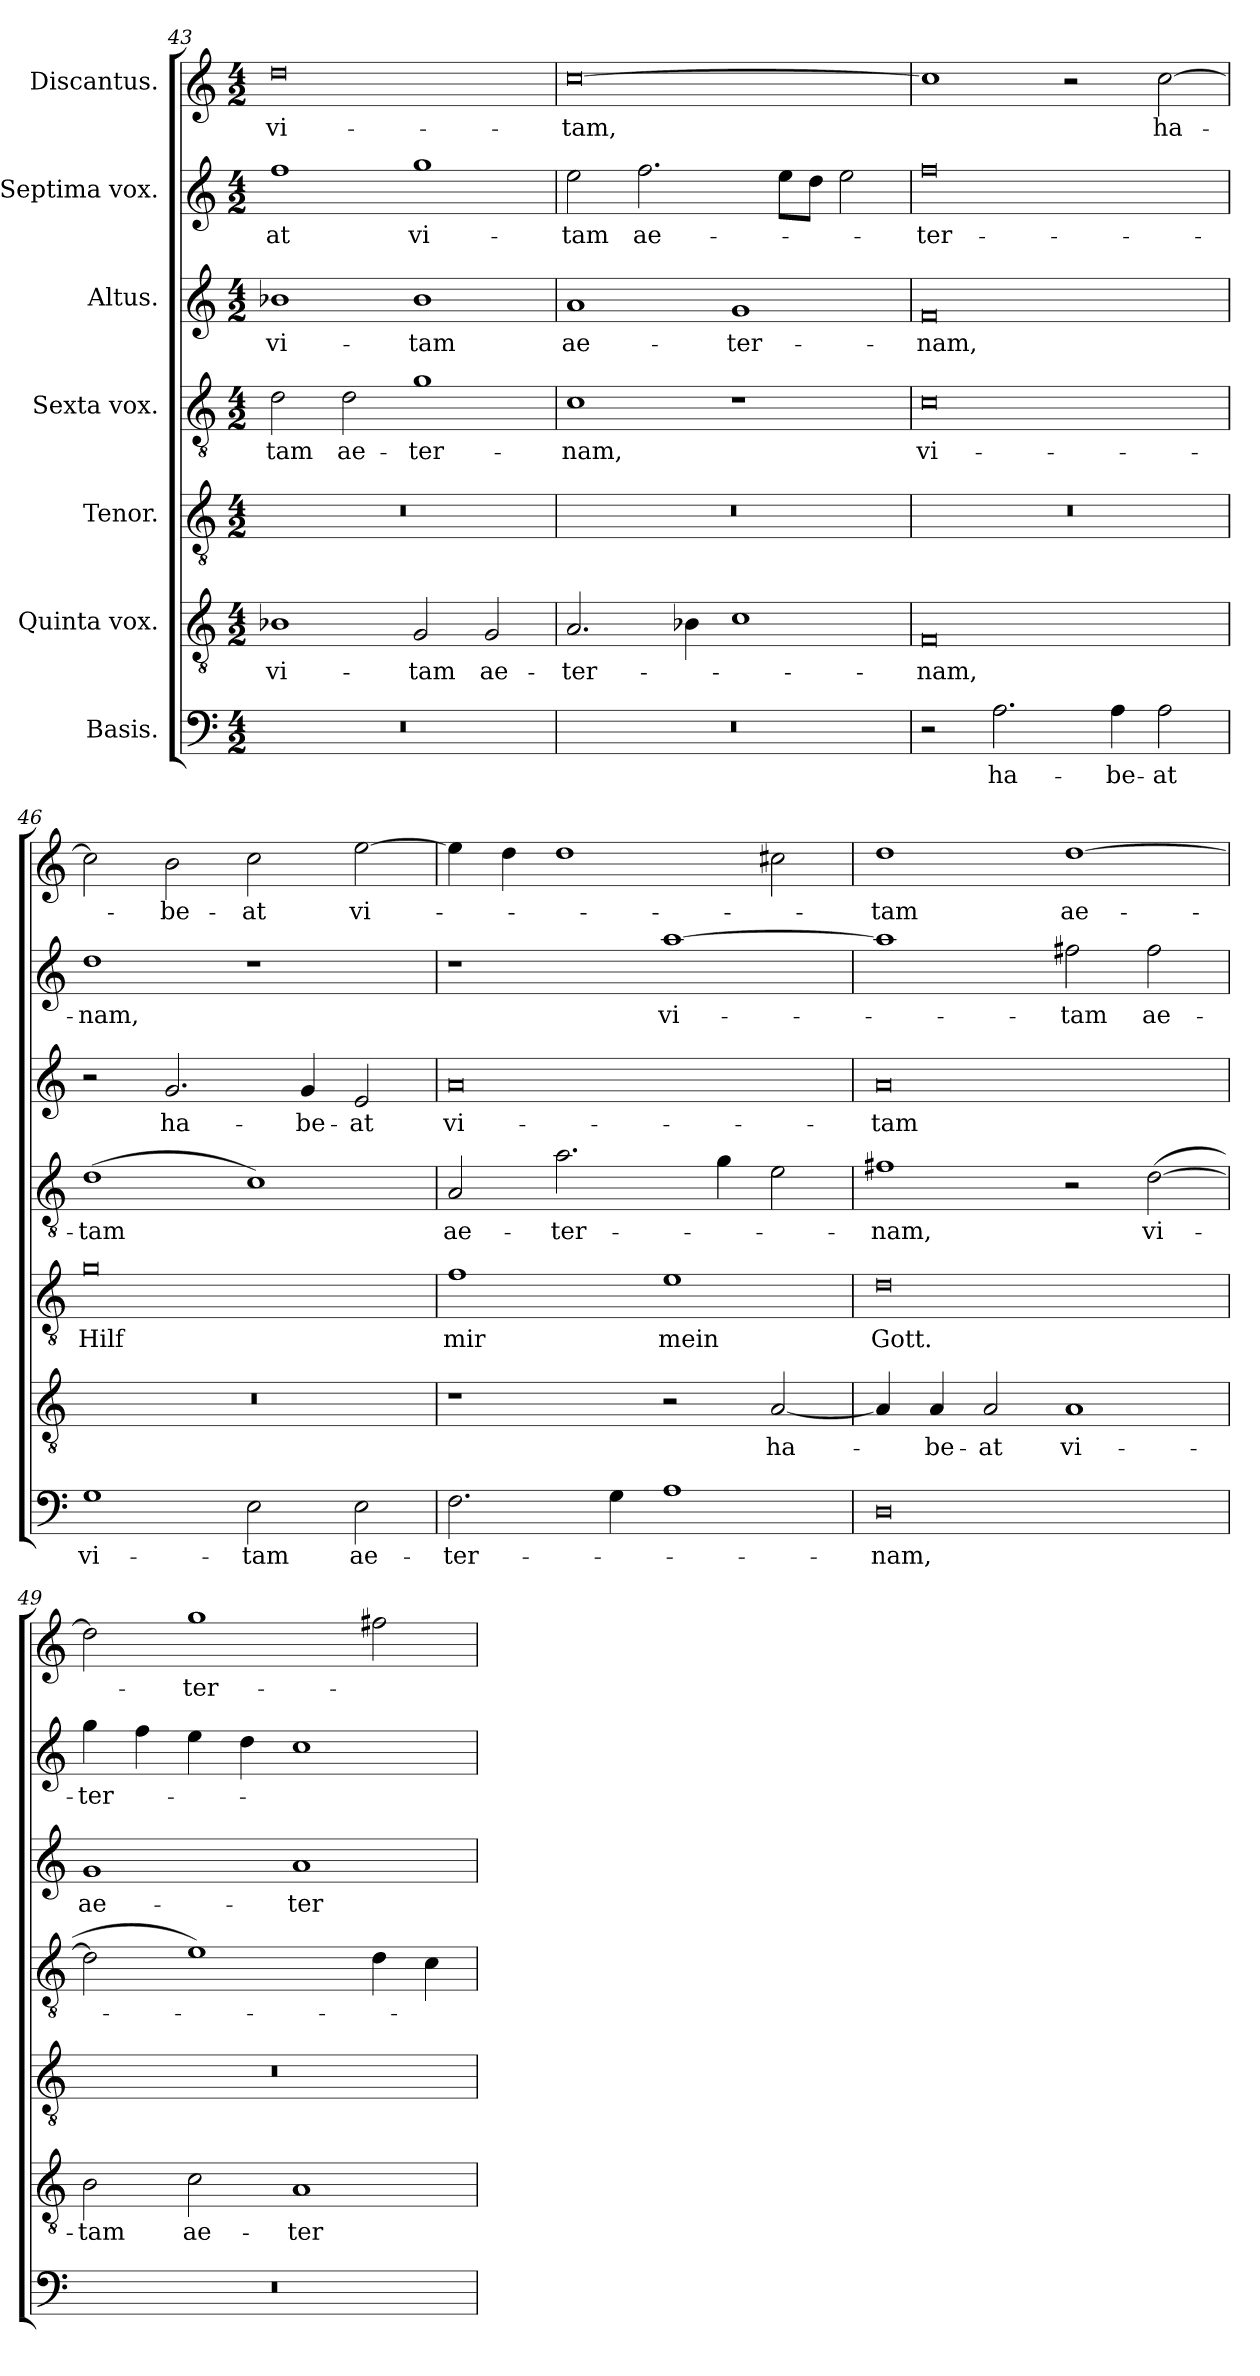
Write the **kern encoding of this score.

**kern	**text	**kern	**text	**kern	**text	**kern	**text	**kern	**text	**kern	**text	**kern	**text
*part7	*part7	*part6	*part6	*part5	*part5	*part4	*part4	*part3	*part3	*part2	*part2	*part1	*part1
*staff7	*staff7	*staff6	*staff6	*staff5	*staff5	*staff4	*staff4	*staff3	*staff3	*staff2	*staff2	*staff1	*staff1
*I"Basis.	*	*I"Quinta vox.	*	*I"Tenor.	*	*I"Sexta vox.	*	*I"Altus.	*	*I"Septima vox.	*	*I"Discantus.	*
*clefF4	*	*clefGv2	*	*clefGv2	*	*clefGv2	*	*clefG2	*	*clefG2	*	*clefG2	*
*k[]	*	*k[]	*	*k[]	*	*k[]	*	*k[]	*	*k[]	*	*k[]	*
*M4/2	*	*M4/2	*	*M4/2	*	*M4/2	*	*M4/2	*	*M4/2	*	*M4/2	*
=43	=43	=43	=43	=43	=43	=43	=43	=43	=43	=43	=43	=43	=43
!	!	!	!LO:LY:b	!	!	!	!LO:LY:b	!	!LO:LY:b	!	!LO:LY:b	!	!LO:LY:b
0r	.	1B-X	vi-	0r	.	2d\	-tam	1b-X	vi-	1ff	-at	0dd	vi-
!	!	!	!	!	!	!	!LO:LY:b	!	!	!	!	!	!
.	.	.	.	.	.	2d\	ae-	.	.	.	.	.	.
!	!	!	!LO:LY:b	!	!	!	!LO:LY:b	!	!LO:LY:b	!	!LO:LY:b	!	!
.	.	2G/	-tam	.	.	1g	-ter-	1b-	-tam	1gg	vi-	.	.
!	!	!	!LO:LY:b	!	!	!	!	!	!	!	!	!	!
.	.	2G/	ae-	.	.	.	.	.	.	.	.	.	.
=44	=44	=44	=44	=44	=44	=44	=44	=44	=44	=44	=44	=44	=44
!	!	!	!LO:LY:b	!	!	!	!LO:LY:b	!	!LO:LY:b	!	!LO:LY:b	!	!LO:LY:b
0r	.	2.A/	-ter-	0r	.	1c	-nam,	1a	ae-	2ee\	-tam	[0cc	-tam,
!	!	!	!	!	!	!	!	!	!	!	!LO:LY:b	!	!
.	.	.	.	.	.	.	.	.	.	2.ff\	ae-	.	.
.	.	4B-X\	.	.	.	.	.	.	.	.	.	.	.
!	!	!	!	!	!	!	!	!	!LO:LY:b	!	!	!	!
.	.	1c	.	.	.	1r	.	1g	-ter-	.	.	.	.
.	.	.	.	.	.	.	.	.	.	8ee\L	.	.	.
.	.	.	.	.	.	.	.	.	.	8dd\J	.	.	.
.	.	.	.	.	.	.	.	.	.	2ee\	.	.	.
=45	=45	=45	=45	=45	=45	=45	=45	=45	=45	=45	=45	=45	=45
!	!	!	!LO:LY:b	!	!	!	!LO:LY:b	!	!LO:LY:b	!	!LO:LY:b	!	!
2r	.	0F	-nam,	0r	.	0c	vi-	0f	-nam,	0ff	-ter-	1cc]	.
!	!LO:LY:b	!	!	!	!	!	!	!	!	!	!	!	!
2.A\	ha-	.	.	.	.	.	.	.	.	.	.	.	.
.	.	.	.	.	.	.	.	.	.	.	.	2r	.
!	!LO:LY:b	!	!	!	!	!	!	!	!	!	!	!	!
4A\	-be-	.	.	.	.	.	.	.	.	.	.	.	.
!	!LO:LY:b	!	!	!	!	!	!	!	!	!	!	!	!LO:LY:b
2A\	-at	.	.	.	.	.	.	.	.	.	.	[2cc\	ha-
=46	=46	=46	=46	=46	=46	=46	=46	=46	=46	=46	=46	=46	=46
!	!LO:LY:b	!	!	!	!LO:LY:b	!	!LO:LY:b	!	!	!	!LO:LY:b	!	!
1G	vi-	0r	.	0g	Hilf	(1d	-tam	2r	.	1dd	-nam,	2cc\]	.
!	!	!	!	!	!	!	!	!	!LO:LY:b	!	!	!	!LO:LY:b
.	.	.	.	.	.	.	.	2.g/	ha-	.	.	2b\	-be-
!	!LO:LY:b	!	!	!	!	!	!	!	!	!	!	!	!LO:LY:b
2E\	-tam	.	.	.	.	1c)	.	.	.	1r	.	2cc\	-at
!	!	!	!	!	!	!	!	!	!LO:LY:b	!	!	!	!
.	.	.	.	.	.	.	.	4g/	-be-	.	.	.	.
!	!LO:LY:b	!	!	!	!	!	!	!	!LO:LY:b	!	!	!	!LO:LY:b
2E\	ae-	.	.	.	.	.	.	2e/	-at	.	.	[2ee\	vi-
=47	=47	=47	=47	=47	=47	=47	=47	=47	=47	=47	=47	=47	=47
!	!LO:LY:b	!	!	!	!LO:LY:b	!	!LO:LY:b	!	!LO:LY:b	!	!	!	!
2.F\	-ter-	1r	.	1f	mir	2A/	ae-	0a	vi-	1r	.	4ee\]	.
.	.	.	.	.	.	.	.	.	.	.	.	4dd\	.
!	!	!	!	!	!	!	!LO:LY:b	!	!	!	!	!	!
.	.	.	.	.	.	2.a\	-ter-	.	.	.	.	1dd	.
4G\	.	.	.	.	.	.	.	.	.	.	.	.	.
!	!	!	!	!	!LO:LY:b	!	!	!	!	!	!LO:LY:b	!	!
1A	.	2r	.	1e	mein	.	.	.	.	[1aa	vi-	.	.
.	.	.	.	.	.	4g\	.	.	.	.	.	.	.
!	!	!	!LO:LY:b	!	!	!	!	!	!	!	!	!	!
.	.	[2A/	ha-	.	.	2e\	.	.	.	.	.	2cc#X\	.
!!LO:PB:g=z
=48	=48	=48	=48	=48	=48	=48	=48	=48	=48	=48	=48	=48	=48
!	!LO:LY:b	!	!	!	!LO:LY:b	!	!LO:LY:b	!	!LO:LY:b	!	!	!	!LO:LY:b
0D	-nam,	4A/]	.	0d	Gott.	1f#X	-nam,	0a	-tam	1aa]	.	1dd	-tam
!	!	!	!LO:LY:b	!	!	!	!	!	!	!	!	!	!
.	.	4A/	-be-	.	.	.	.	.	.	.	.	.	.
!	!	!	!LO:LY:b	!	!	!	!	!	!	!	!	!	!
.	.	2A/	-at	.	.	.	.	.	.	.	.	.	.
!	!	!	!LO:LY:b	!	!	!	!	!	!	!	!LO:LY:b	!	!LO:LY:b
.	.	1A	vi-	.	.	2r	.	.	.	2ff#X\	-tam	[1dd	ae-
!	!	!	!	!	!	!	!LO:LY:b	!	!	!	!LO:LY:b	!	!
.	.	.	.	.	.	([2d\	vi-	.	.	2ff#\	ae-	.	.
=49	=49	=49	=49	=49	=49	=49	=49	=49	=49	=49	=49	=49	=49
!	!	!	!LO:LY:b	!	!	!	!	!	!LO:LY:b	!	!LO:LY:b	!	!
0r	.	2B\	-tam	0r	.	2d\]	.	1g	ae-	4gg\	-ter-	2dd\]	.
.	.	.	.	.	.	.	.	.	.	4ff\	.	.	.
!	!	!	!LO:LY:b	!	!	!	!	!	!	!	!	!	!LO:LY:b
.	.	2c\	ae-	.	.	1e)	.	.	.	4ee\	.	1gg	-ter-
.	.	.	.	.	.	.	.	.	.	4dd\	.	.	.
!	!	!	!LO:LY:b	!	!	!	!	!	!LO:LY:b	!	!	!	!
.	.	1A	-ter-	.	.	.	.	1a	-ter-	1cc	.	.	.
.	.	.	.	.	.	4d\	.	.	.	.	.	2ff#X\	.
.	.	.	.	.	.	4c\	.	.	.	.	.	.	.
=	=	=	=	=	=	=	=	=	=	=	=	=	=
*-	*-	*-	*-	*-	*-	*-	*-	*-	*-	*-	*-	*-	*-
